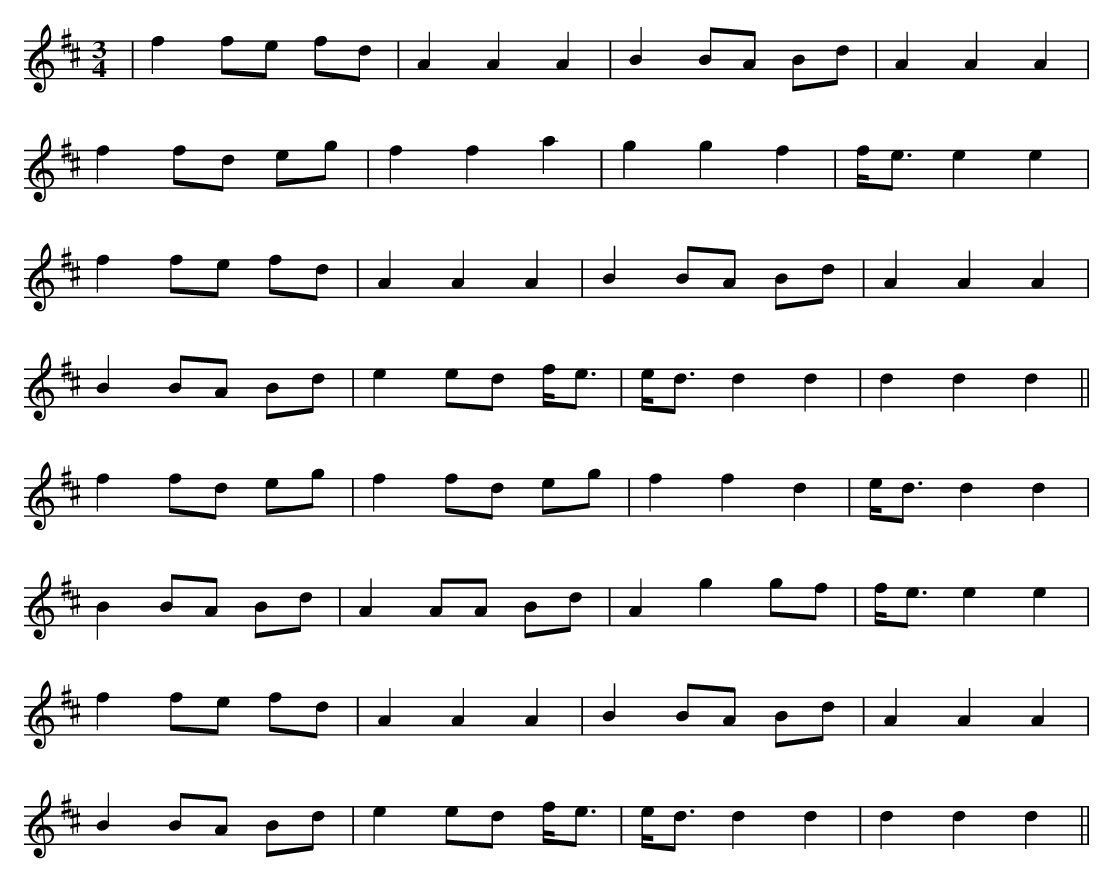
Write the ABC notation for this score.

X:1
M:3/4
K:D
|f2 fe fd|A2 A2 A2|B2 BA Bd|A2 A2 A2|
f2 fd eg|f2 f2 a2|g2 g2 f2|f<e e2 e2|
f2 fe fd|A2 A2 A2|B2 BA Bd|A2 A2 A2|
B2 BA Bd|e2 ed f<e|e<d d2 d2|d2 d2 d2||
f2 fd eg|f2 fd eg|f2 f2 d2|e<d d2 d2|
B2 BA Bd|A2 AA Bd|A2 g2 gf|f<e e2 e2|
f2 fe fd|A2 A2 A2|B2 BA Bd|A2 A2 A2|
B2 BA Bd|e2 ed f<e|e<d d2 d2|d2 d2 d2||
